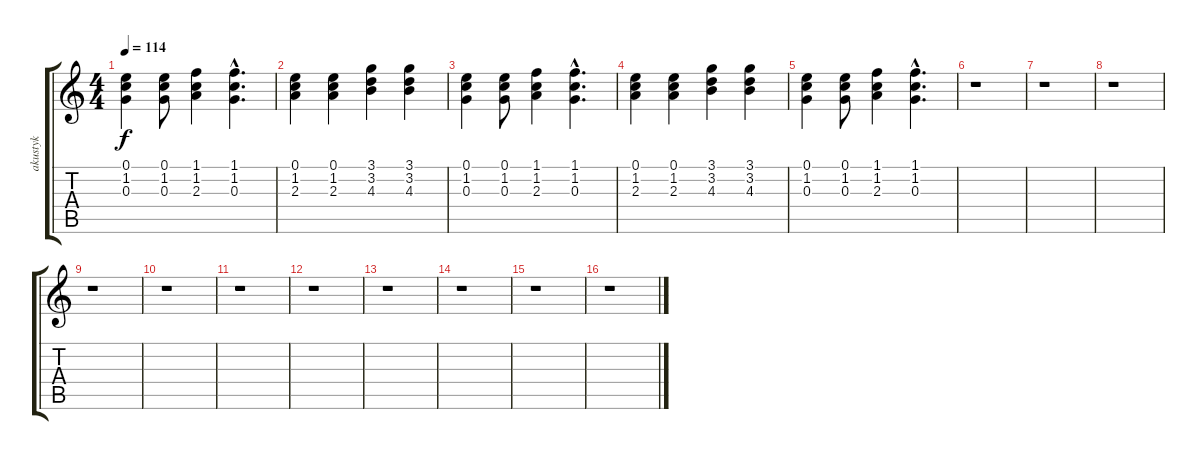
\track ("akustyk" "akustyk") {instrument acousticguitarsteel}
\staff {score tabs}
\tuning (E4 B3 G3 D3 A2 E2) {hide}
\ts (4 4)
\tempo 114
\clef g2
\ks c
(0.1 1.2 0.3).4{dy f} (0.1 1.2 0.3).8 (1.1 1.2 2.3).4 (1.1{hac} 1.2{hac} 0.3{hac}).4{d} |
(0.1 1.2 2.3).4 (0.1 1.2 2.3).4 (3.1 3.2 4.3).4 (3.1 3.2 4.3).4 |
(0.1 1.2 0.3).4 (0.1 1.2 0.3).8 (1.1 1.2 2.3).4 (1.1{hac} 1.2{hac} 0.3{hac}).4{d} |
(0.1 1.2 2.3).4 (0.1 1.2 2.3).4 (3.1 3.2 4.3).4 (3.1 3.2 4.3).4 |
(0.1 1.2 0.3).4 (0.1 1.2 0.3).8 (1.1 1.2 2.3).4 (1.1{hac} 1.2{hac} 0.3{hac}).4{d} |
r.1 |
r.1 |
r.1 |
r.1 |
r.1 |
r.1 |
r.1 |
r.1 |
r.1 |
r.1 |
r.1
